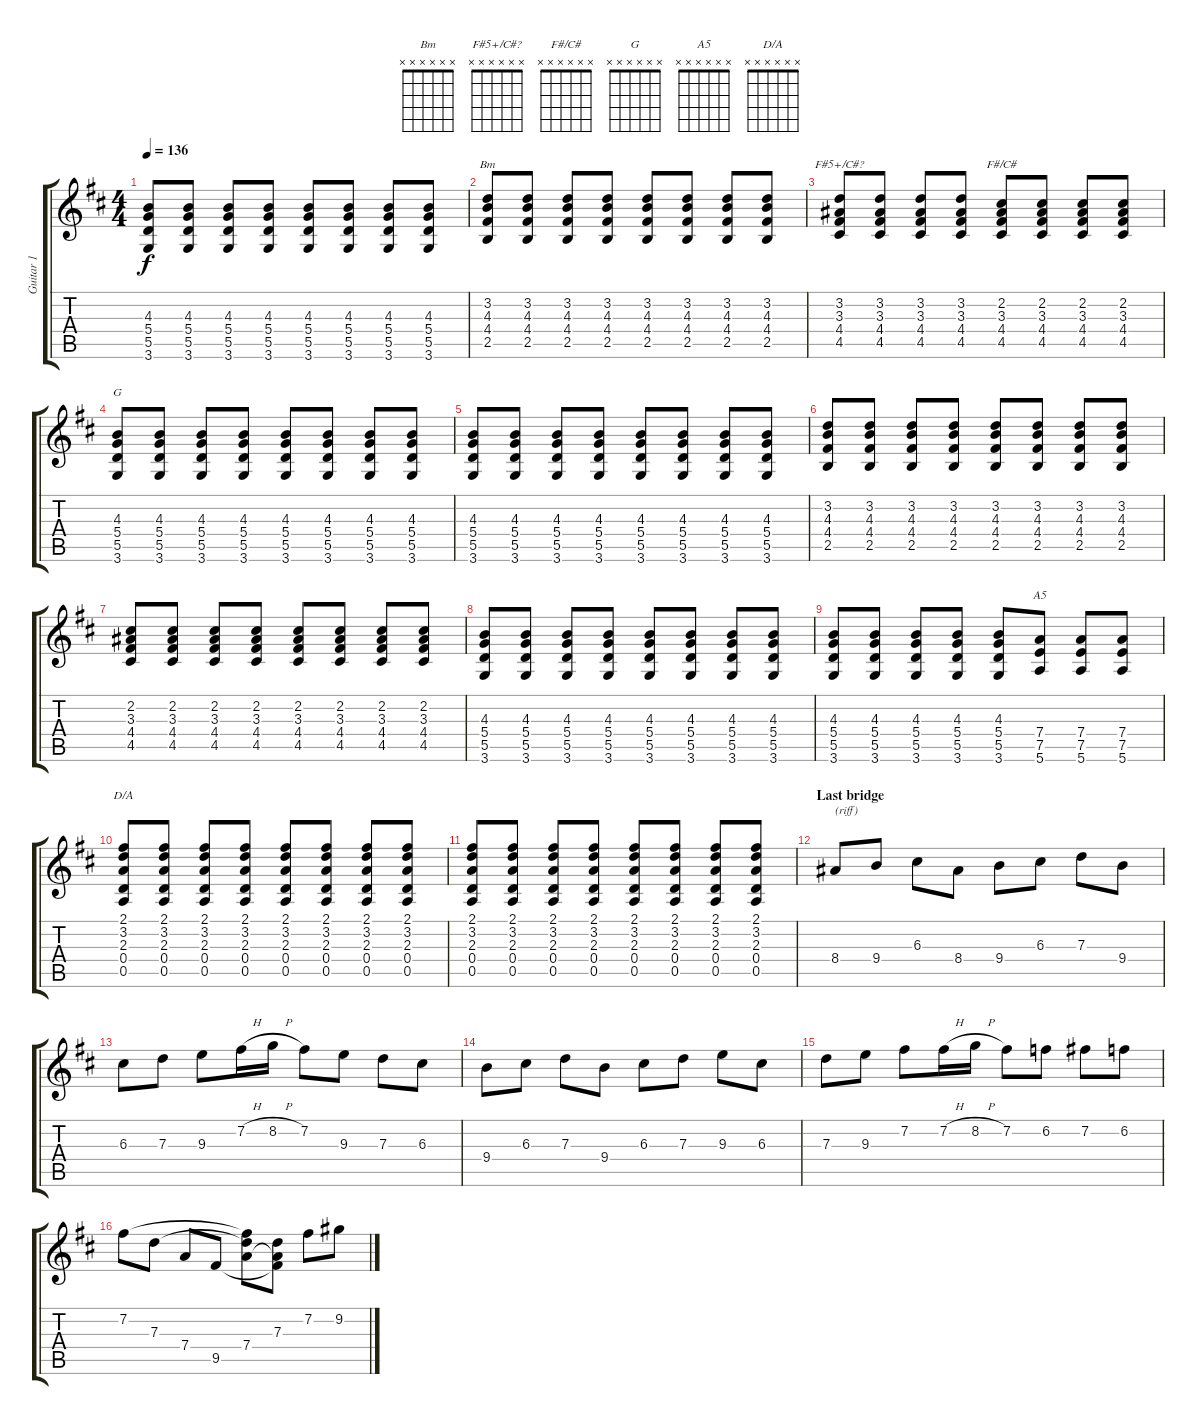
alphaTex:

\track ("Guitar 1" "Guitar 1") {instrument distortionguitar}
\staff {score tabs}
\tuning (E4 B3 G3 D3 A2 E2) {hide}
\chord ("Bm" x x x x x x)
\chord ("F#5+/C#?" x x x x x x)
\chord ("F#/C#" x x x x x x)
\chord ("G" x x x x x x)
\chord ("A5" x x x x x x)
\chord ("D/A" x x x x x x)
\ts (4 4)
\tempo 136
\clef g2
\ks d
(4.3 5.4 5.5 3.6).8{dy f} (4.3 5.4 5.5 3.6).8 (4.3 5.4 5.5 3.6).8 (4.3 5.4 5.5 3.6).8 (4.3 5.4 5.5 3.6).8 (4.3 5.4 5.5 3.6).8 (4.3 5.4 5.5 3.6).8 (4.3 5.4 5.5 3.6).8 |
(3.2 4.3 4.4 2.5).8{ch "Bm"} (3.2 4.3 4.4 2.5).8 (3.2 4.3 4.4 2.5).8 (3.2 4.3 4.4 2.5).8 (3.2 4.3 4.4 2.5).8 (3.2 4.3 4.4 2.5).8 (3.2 4.3 4.4 2.5).8 (3.2 4.3 4.4 2.5).8 |
(3.2 3.3 4.4 4.5).8{ch "F#5+/C#?"} (3.2 3.3 4.4 4.5).8 (3.2 3.3 4.4 4.5).8 (3.2 3.3 4.4 4.5).8 (2.2 3.3 4.4 4.5).8{ch "F#/C#"} (2.2 3.3 4.4 4.5).8 (2.2 3.3 4.4 4.5).8 (2.2 3.3 4.4 4.5).8 |
(4.3 5.4 5.5 3.6).8{ch "G"} (4.3 5.4 5.5 3.6).8 (4.3 5.4 5.5 3.6).8 (4.3 5.4 5.5 3.6).8 (4.3 5.4 5.5 3.6).8 (4.3 5.4 5.5 3.6).8 (4.3 5.4 5.5 3.6).8 (4.3 5.4 5.5 3.6).8 |
(4.3 5.4 5.5 3.6).8 (4.3 5.4 5.5 3.6).8 (4.3 5.4 5.5 3.6).8 (4.3 5.4 5.5 3.6).8 (4.3 5.4 5.5 3.6).8 (4.3 5.4 5.5 3.6).8 (4.3 5.4 5.5 3.6).8 (4.3 5.4 5.5 3.6).8 |
(3.2 4.3 4.4 2.5).8 (3.2 4.3 4.4 2.5).8 (3.2 4.3 4.4 2.5).8 (3.2 4.3 4.4 2.5).8 (3.2 4.3 4.4 2.5).8 (3.2 4.3 4.4 2.5).8 (3.2 4.3 4.4 2.5).8 (3.2 4.3 4.4 2.5).8 |
(2.2 3.3 4.4 4.5).8 (2.2 3.3 4.4 4.5).8 (2.2 3.3 4.4 4.5).8 (2.2 3.3 4.4 4.5).8 (2.2 3.3 4.4 4.5).8 (2.2 3.3 4.4 4.5).8 (2.2 3.3 4.4 4.5).8 (2.2 3.3 4.4 4.5).8 |
(4.3 5.4 5.5 3.6).8 (4.3 5.4 5.5 3.6).8 (4.3 5.4 5.5 3.6).8 (4.3 5.4 5.5 3.6).8 (4.3 5.4 5.5 3.6).8 (4.3 5.4 5.5 3.6).8 (4.3 5.4 5.5 3.6).8 (4.3 5.4 5.5 3.6).8 |
(4.3 5.4 5.5 3.6).8 (4.3 5.4 5.5 3.6).8 (4.3 5.4 5.5 3.6).8 (4.3 5.4 5.5 3.6).8 (4.3 5.4 5.5 3.6).8 (7.4 7.5 5.6).8{ch "A5"} (7.4 7.5 5.6).8 (7.4 7.5 5.6).8 |
(2.1 3.2 2.3 0.4 0.5).8{ch "D/A"} (2.1 3.2 2.3 0.4 0.5).8 (2.1 3.2 2.3 0.4 0.5).8 (2.1 3.2 2.3 0.4 0.5).8 (2.1 3.2 2.3 0.4 0.5).8 (2.1 3.2 2.3 0.4 0.5).8 (2.1 3.2 2.3 0.4 0.5).8 (2.1 3.2 2.3 0.4 0.5).8 |
(2.1 3.2 2.3 0.4 0.5).8 (2.1 3.2 2.3 0.4 0.5).8 (2.1 3.2 2.3 0.4 0.5).8 (2.1 3.2 2.3 0.4 0.5).8 (2.1 3.2 2.3 0.4 0.5).8 (2.1 3.2 2.3 0.4 0.5).8 (2.1 3.2 2.3 0.4 0.5).8 (2.1 3.2 2.3 0.4 0.5).8 |
\section ("" "Last bridge")
8.4.8{txt "(riff)"} 9.4.8 6.3.8 8.4.8 9.4.8 6.3.8 7.3.8 9.4.8 |
6.3.8 7.3.8 9.3.8 7.2{h}.16 8.2{h}.16 7.2.8 9.3.8 7.3.8 6.3.8 |
9.4.8 6.3.8 7.3.8 9.4.8 6.3.8 7.3.8 9.3.8 6.3.8 |
7.3.8 9.3.8 7.2.8 7.2{h}.16 8.2{h}.16 7.2.8 6.2.8 7.2.8 6.2.8 |
7.2.8 7.3.8 7.4.8 9.5.8 (7.2{t} 7.3{t} 7.4).8 (7.3 7.4{t} 9.5{t}).8 7.2.8 9.2.8
